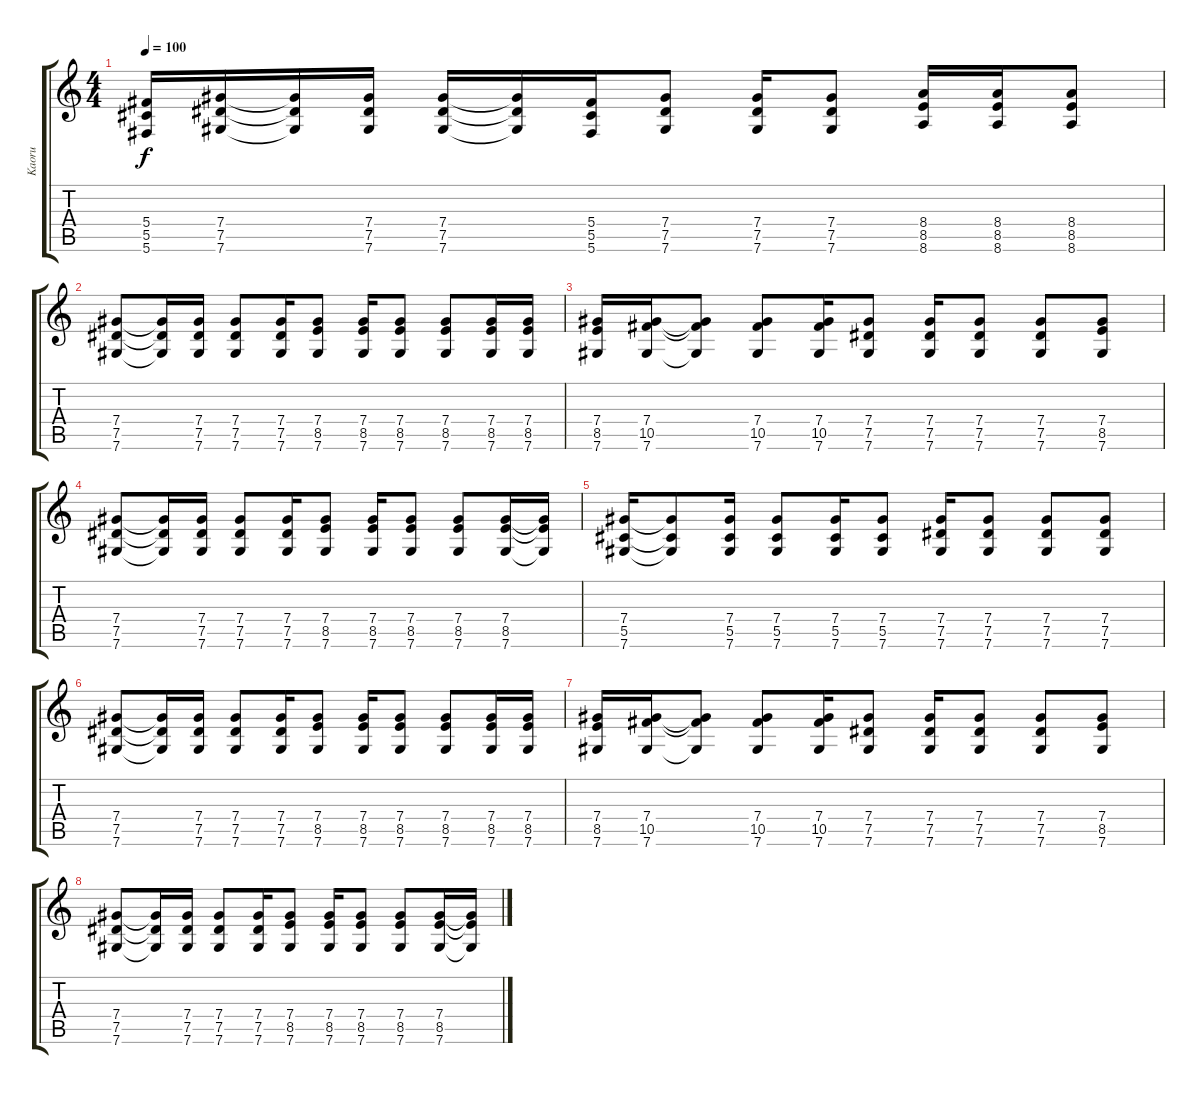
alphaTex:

\track ("Kaoru" "Kaoru") {instrument electricguitarclean}
\staff {score tabs}
\tuning (Eb4 Bb3 Gb3 Db3 Ab2 Db2) {hide}
\ts (4 4)
\tempo 100
\clef g2
\ks c
(5.4 5.5 5.6).16{dy f} (7.4 7.5 7.6).16 (7.4{t} 7.5{t} 7.6{t}).16 (7.4 7.5 7.6).16 (7.4 7.5 7.6).16 (7.4{t} 7.5{t} 7.6{t}).16 (5.4 5.5 5.6).16 (7.4 7.5 7.6).8 (7.4 7.5 7.6).16 (7.4 7.5 7.6).8 (8.4 8.5 8.6).16 (8.4 8.5 8.6).16 (8.4 8.5 8.6).8 |
(7.4 7.5 7.6).8 (7.4{t} 7.5{t} 7.6{t}).16 (7.4 7.5 7.6).16 (7.4 7.5 7.6).8 (7.4 7.5 7.6).16 (7.4 8.5 7.6).8 (7.4 8.5 7.6).16 (7.4 8.5 7.6).8 (7.4 8.5 7.6).8 (7.4 8.5 7.6).16 (7.4 8.5 7.6).16 |
(7.4 8.5 7.6).16 (7.4 10.5 7.6).16 (7.4{t} 10.5{t} 7.6{t}).8 (7.4 10.5 7.6).8 (7.4 10.5 7.6).16 (7.4 7.5 7.6).8 (7.4 7.5 7.6).16 (7.4 7.5 7.6).8 (7.4 7.5 7.6).8 (7.4 8.5 7.6).8 |
(7.4 7.5 7.6).8 (7.4{t} 7.5{t} 7.6{t}).16 (7.4 7.5 7.6).16 (7.4 7.5 7.6).8 (7.4 7.5 7.6).16 (7.4 8.5 7.6).8 (7.4 8.5 7.6).16 (7.4 8.5 7.6).8 (7.4 8.5 7.6).8 (7.4 8.5 7.6).16 (7.4{t} 8.5{t} 7.6{t}).16 |
(7.4 5.5 7.6).16 (7.4{t} 5.5{t} 7.6{t}).8 (7.4 5.5 7.6).16 (7.4 5.5 7.6).8 (7.4 5.5 7.6).16 (7.4 5.5 7.6).8 (7.4 7.5 7.6).16 (7.4 7.5 7.6).8 (7.4 7.5 7.6).8 (7.4 7.5 7.6).8 |
(7.4 7.5 7.6).8 (7.4{t} 7.5{t} 7.6{t}).16 (7.4 7.5 7.6).16 (7.4 7.5 7.6).8 (7.4 7.5 7.6).16 (7.4 8.5 7.6).8 (7.4 8.5 7.6).16 (7.4 8.5 7.6).8 (7.4 8.5 7.6).8 (7.4 8.5 7.6).16 (7.4 8.5 7.6).16 |
(7.4 8.5 7.6).16 (7.4 10.5 7.6).16 (7.4{t} 10.5{t} 7.6{t}).8 (7.4 10.5 7.6).8 (7.4 10.5 7.6).16 (7.4 7.5 7.6).8 (7.4 7.5 7.6).16 (7.4 7.5 7.6).8 (7.4 7.5 7.6).8 (7.4 8.5 7.6).8 |
(7.4 7.5 7.6).8 (7.4{t} 7.5{t} 7.6{t}).16 (7.4 7.5 7.6).16 (7.4 7.5 7.6).8 (7.4 7.5 7.6).16 (7.4 8.5 7.6).8 (7.4 8.5 7.6).16 (7.4 8.5 7.6).8 (7.4 8.5 7.6).8 (7.4 8.5 7.6).16 (7.4{t} 8.5{t} 7.6{t}).16
